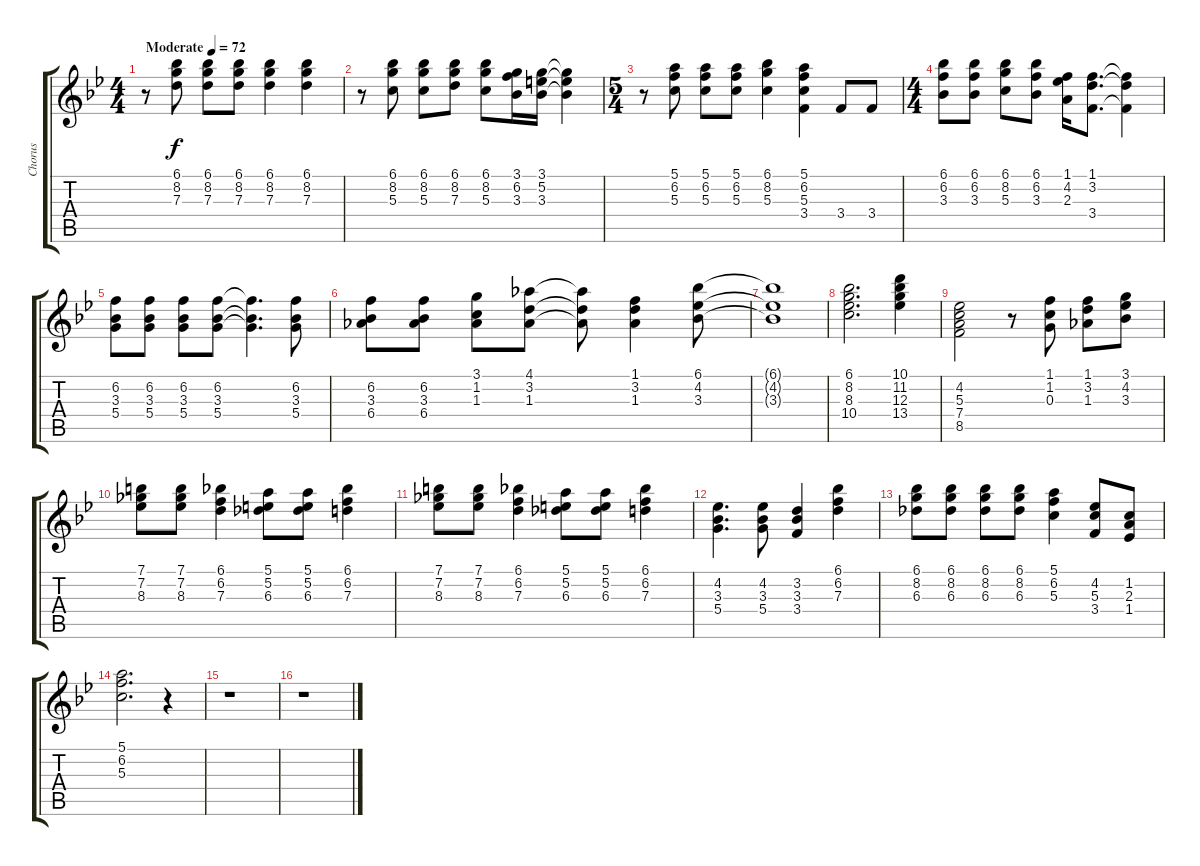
\track ("Chorus" "Chorus") {instrument acousticguitarsteel}
\staff {score tabs}
\tuning (E4 B3 G3 D3 A2 E2) {hide}
\ts (4 4)
\tempo (72 "Moderate")
\clef g2
\ks bb
r.8{dy f instrument acousticguitarsteel} (6.1 8.2 7.3).8 (6.1 8.2 7.3).8 (6.1 8.2 7.3).8 (6.1 8.2 7.3).4 (6.1 8.2 7.3).4 |
r.8 (6.1 8.2 5.3).8 (6.1 8.2 5.3).8 (6.1 8.2 7.3).8 (6.1 8.2 5.3).8 (3.1 6.2 3.3).16 (3.1 5.2 3.3).16 (3.1{t} 5.2{t} 3.3{t}).4 |
\ts (5 4)
r.8 (5.1 6.2 5.3).8 (5.1 6.2 5.3).8 (5.1 6.2 5.3).8 (6.1 8.2 5.3).4 (5.1 6.2 5.3 3.4).4 3.4.8 3.4.8 |
\ts (4 4)
(6.1 6.2 3.3).8 (6.1 6.2 3.3).8 (6.1 8.2 5.3).8 (6.1 6.2 3.3).8 (1.1 4.2 2.3).16 (1.1 3.2 3.4).8{d} (1.1{t} 3.2{t} 3.4{t}).4 |
(6.2 3.3 5.4).8 (6.2 3.3 5.4).8 (6.2 3.3 5.4).8 (6.2 3.3 5.4).8 (6.2{t} 3.3{t} 5.4{t}).4{d} (6.2 3.3 5.4).8 |
(6.2 3.3 6.4).8 (6.2 3.3 6.4).8 (3.1 1.2 1.3).8 (4.1 3.2 1.3).8 (4.1{t} 3.2{t} 1.3{t}).8 (1.1 3.2 1.3).4 (6.1 4.2 3.3).8 |
(6.1{t} 4.2{t} 3.3{t}).1 |
(6.1 8.2 8.3 10.4).2{d} (10.1 11.2 12.3 13.4).4 |
(4.2 5.3 7.4 8.5).2 r.8 (1.1 1.2 0.3).8 (1.1 3.2 1.3).8 (3.1 4.2 3.3).8 |
(7.1 7.2 8.3).8 (7.1 7.2 8.3).8 (6.1 6.2 7.3).4 (5.1 5.2 6.3).8 (5.1 5.2 6.3).8 (6.1 6.2 7.3).4 |
(7.1 7.2 8.3).8 (7.1 7.2 8.3).8 (6.1 6.2 7.3).4 (5.1 5.2 6.3).8 (5.1 5.2 6.3).8 (6.1 6.2 7.3).4 |
(4.2 3.3 5.4).4{d} (4.2 3.3 5.4).8 (3.2 3.3 3.4).4 (6.1 6.2 7.3).4 |
(6.1 8.2 6.3).8 (6.1 8.2 6.3).8 (6.1 8.2 6.3).8 (6.1 8.2 6.3).8 (5.1 6.2 5.3).4 (4.2 5.3 3.4).8 (1.2 2.3 1.4).8 |
(5.1 6.2 5.3).2{d} r.4 |
r.1 |
r.1
